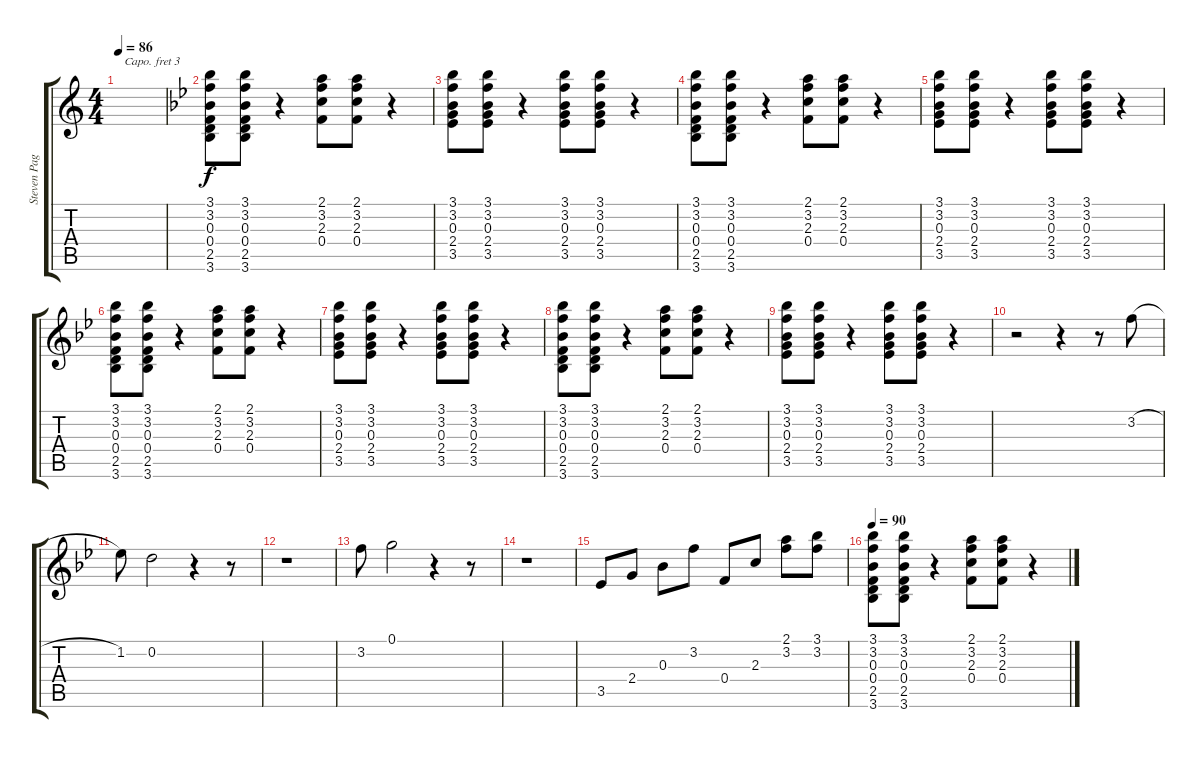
\track ("Steven Page" "Steven Pag") {instrument distortionguitar}
\staff {score tabs}
\capo 3
\tuning (E4 B3 G3 D3 A2 E2) {hide}
\ts (4 4)
\tempo 86
\clef g2
\ks c
|
\ks bb
(3.1 3.2 0.3 0.4 2.5 3.6).8 (3.1 3.2 0.3 0.4 2.5 3.6).8 r.4 (2.1 3.2 2.3 0.4).8 (2.1 3.2 2.3 0.4).8 r.4 |
(3.1 3.2 0.3 2.4 3.5).8 (3.1 3.2 0.3 2.4 3.5).8 r.4 (3.1 3.2 0.3 2.4 3.5).8 (3.1 3.2 0.3 2.4 3.5).8 r.4 |
(3.1 3.2 0.3 0.4 2.5 3.6).8 (3.1 3.2 0.3 0.4 2.5 3.6).8 r.4 (2.1 3.2 2.3 0.4).8 (2.1 3.2 2.3 0.4).8 r.4 |
(3.1 3.2 0.3 2.4 3.5).8 (3.1 3.2 0.3 2.4 3.5).8 r.4 (3.1 3.2 0.3 2.4 3.5).8 (3.1 3.2 0.3 2.4 3.5).8 r.4 |
(3.1 3.2 0.3 0.4 2.5 3.6).8 (3.1 3.2 0.3 0.4 2.5 3.6).8 r.4 (2.1 3.2 2.3 0.4).8 (2.1 3.2 2.3 0.4).8 r.4 |
(3.1 3.2 0.3 2.4 3.5).8 (3.1 3.2 0.3 2.4 3.5).8 r.4 (3.1 3.2 0.3 2.4 3.5).8 (3.1 3.2 0.3 2.4 3.5).8 r.4 |
(3.1 3.2 0.3 0.4 2.5 3.6).8 (3.1 3.2 0.3 0.4 2.5 3.6).8 r.4 (2.1 3.2 2.3 0.4).8 (2.1 3.2 2.3 0.4).8 r.4 |
(3.1 3.2 0.3 2.4 3.5).8 (3.1 3.2 0.3 2.4 3.5).8 r.4 (3.1 3.2 0.3 2.4 3.5).8 (3.1 3.2 0.3 2.4 3.5).8 r.4 |
r.2 r.4 r.8 3.2{h}.8 |
1.2.8 0.2.2 r.4 r.8 |
r.1 |
3.2.8 0.1.2 r.4 r.8 |
r.1 |
3.5.8 2.4.8 0.3.8 3.2.8 0.4.8 2.3.8 (2.1 3.2).8 (3.1 3.2).8 |
\tempo 90
(3.1 3.2 0.3 0.4 2.5 3.6).8 (3.1 3.2 0.3 0.4 2.5 3.6).8 r.4 (2.1 3.2 2.3 0.4).8 (2.1 3.2 2.3 0.4).8 r.4
